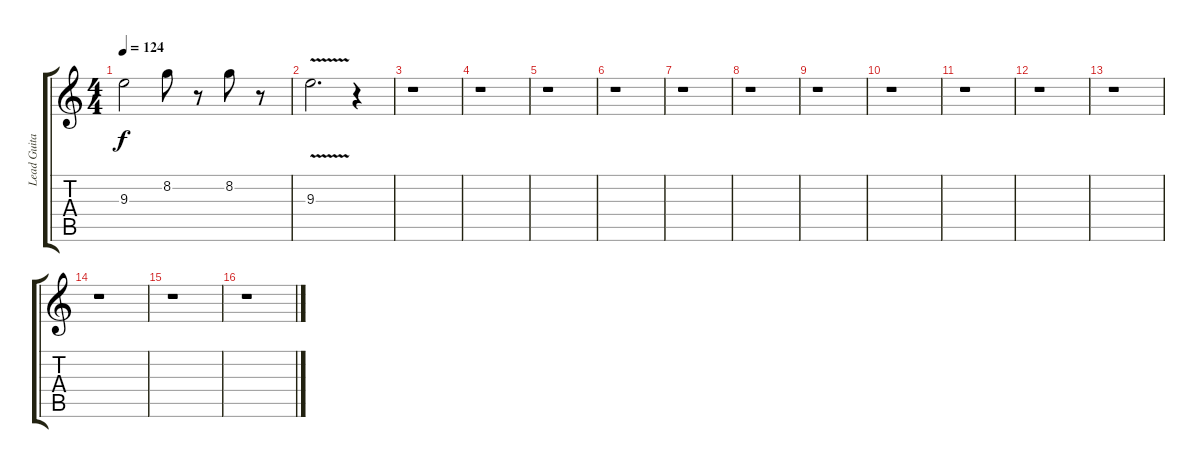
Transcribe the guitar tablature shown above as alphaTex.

\track ("Lead Guitar" "Lead Guita") {instrument overdrivenguitar}
\staff {score tabs}
\tuning (E4 B3 G3 D3 A2 E2) {hide}
\ts (4 4)
\tempo 124
\clef g2
\ks c
9.3{t}.2{dy f} 8.2.8 r.8 8.2.8 r.8 |
9.3{v}.2{d} r.4 |
r.1 |
r.1 |
r.1 |
r.1 |
r.1 |
r.1 |
r.1 |
r.1 |
r.1 |
r.1 |
r.1 |
r.1 |
r.1 |
r.1
